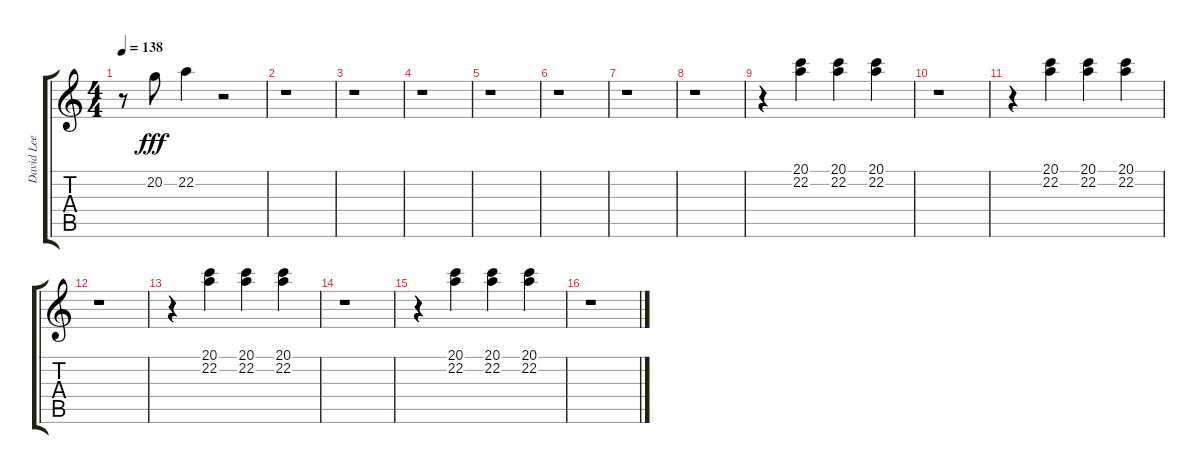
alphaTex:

\track ("David Lee Roth" "David Lee ") {instrument synthvoice}
\staff {score tabs}
\tuning (E4 B3 G3 D3 A2 E2) {hide}
\ts (4 4)
\tempo 138
\clef g2
\ks c
r.8{dy fff} 20.2.8 22.2.4 r.2 |
r.1 |
r.1 |
r.1 |
r.1 |
r.1 |
r.1 |
r.1 |
r.4 (20.1 22.2).4 (20.1 22.2).4 (20.1 22.2).4 |
r.1 |
r.4 (20.1 22.2).4 (20.1 22.2).4 (20.1 22.2).4 |
r.1 |
r.4 (20.1 22.2).4 (20.1 22.2).4 (20.1 22.2).4 |
r.1 |
r.4 (20.1 22.2).4 (20.1 22.2).4 (20.1 22.2).4 |
r.1
